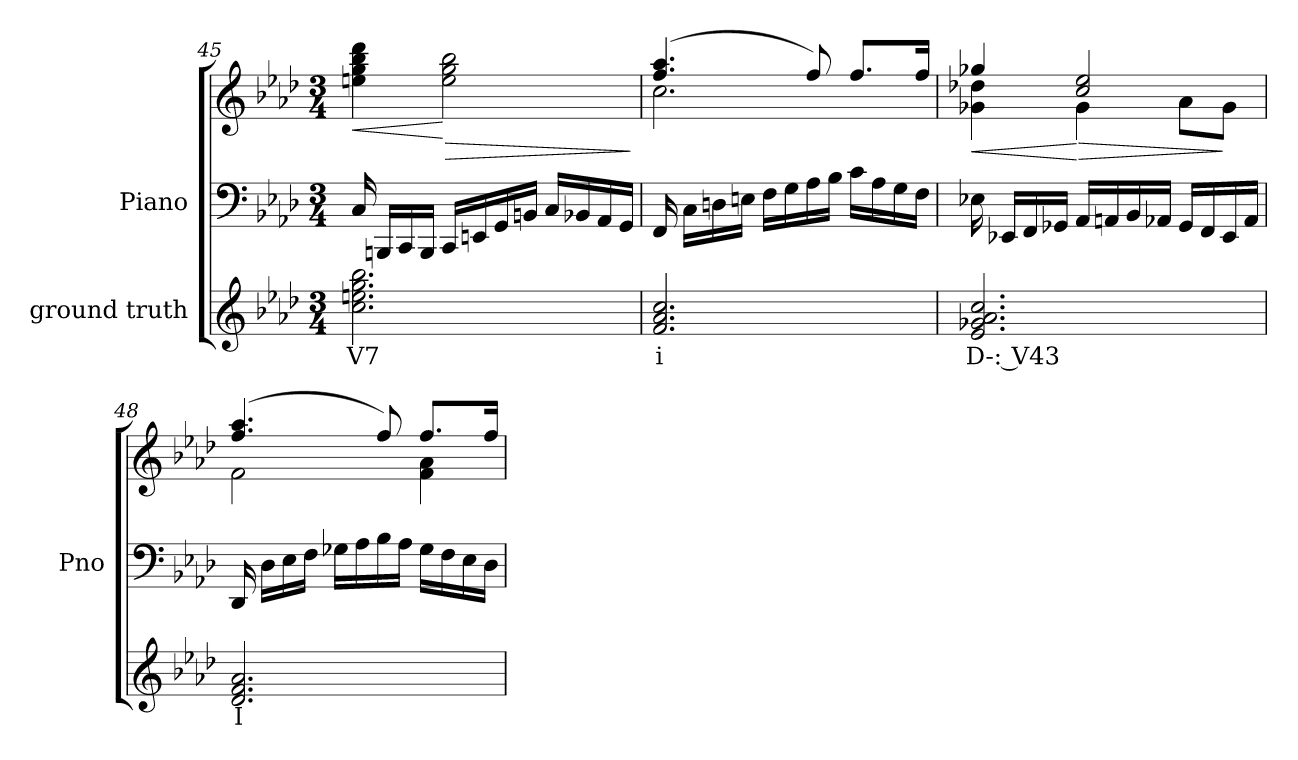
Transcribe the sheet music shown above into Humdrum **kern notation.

**kern	**text	**kern	**kern	**dynam
*part2	*part2	*part1	*part1	*part1
*staff3	*staff3	*staff2	*staff1	*staff1/2
*I"ground truth	*	*I"Piano	*	*
*	*	*I'Pno	*	*
*	*	*clefF4	*clefG2	*
*k[b-e-a-d-]	*	*k[b-e-a-d-]	*k[b-e-a-d-]	*
*A-:	*	*A-:	*A-:	*
*M3/4	*	*M3/4	*M3/4	*
=45	=45	=45	=45	=45
!	!	!	!	!LO:HP:b
2.cc 2.een 2.gg 2.bb-	V7	16C/	4een\ 4gg\ 4bb-\ 4ddd-\	<
.	.	16BBBn/LL	.	.
.	.	16CC/	.	.
.	.	16BBB/JJ	.	.
!	!	!	!	!LO:HP:n=1:b
.	.	16CC/LL	2ee\ 2gg\ 2bb-\	[ >
.	.	16EEn/	.	.
.	.	16GG/	.	.
.	.	16BBn/JJ	.	.
.	.	16C/LL	.	.
.	.	16BB-X/	.	.
.	.	16AA-/	.	.
.	.	16GG/JJ	.	.
.	.	.	.	]
=46	=46	=46	=46	=46
*	*	*	*^	*
2.f 2.a- 2.cc	i	16FF/	(>4.ff/ 4.aa-/	2.cc\	.
.	.	16C\LL	.	.	.
.	.	16Dn\	.	.	.
.	.	16En\JJ	.	.	.
.	.	16F\LL	.	.	.
.	.	16G\	.	.	.
.	.	16A-\	8ff/)	.	.
.	.	16B-\JJ	.	.	.
.	.	16c\LL	8.ff/L	.	.
.	.	16A-\	.	.	.
.	.	16G\	.	.	.
.	.	16F\JJ	16ff/Jk	.	.
!!LO:LB:g=z	!!
=47	=47	=47	=47	=47	=47
!	!	!	!	!	!LO:HP:b
2.e- 2.g-X 2.a- 2.cc	D-: V43	16E-X\	4gg-X/	4g-X\ 4dd-X\	<
.	.	16EE-X/LL	.	.	.
.	.	16FF/	.	.	.
.	.	16GG-X/JJ	.	.	.
!	!	!	!	!	!LO:HP:n=1:b
.	.	16AA-/LL	2cc/ 2ee-/	4g-\	[ >
.	.	16AAn/	.	.	.
.	.	16BB-/	.	.	.
.	.	16AA-X/JJ	.	.	.
.	.	16GG-/LL	.	8a-\L	.
.	.	16FF/	.	.	.
.	.	16EE-/	.	8g-\J	]
.	.	16AA-/JJ	.	.	.
=48	=48	=48	=48	=48	=48
2.d- 2.f 2.a-	I	16DD-/	(>4.ff/ 4.aa-/	2f\	.
.	.	16D-\LL	.	.	.
.	.	16E-\	.	.	.
.	.	16F\JJ	.	.	.
.	.	16G-X\LL	.	.	.
.	.	16A-\	.	.	.
.	.	16B-\	8ff/)	.	.
.	.	16A-\JJ	.	.	.
.	.	16G-\LL	8.ff/L	4f\ 4a-\	.
.	.	16F\	.	.	.
.	.	16E-\	.	.	.
.	.	16D-\JJ	16ff/Jk	.	.
*	*	*	*v	*v	*
=	=	=	=	=
*-	*-	*-	*-	*-
